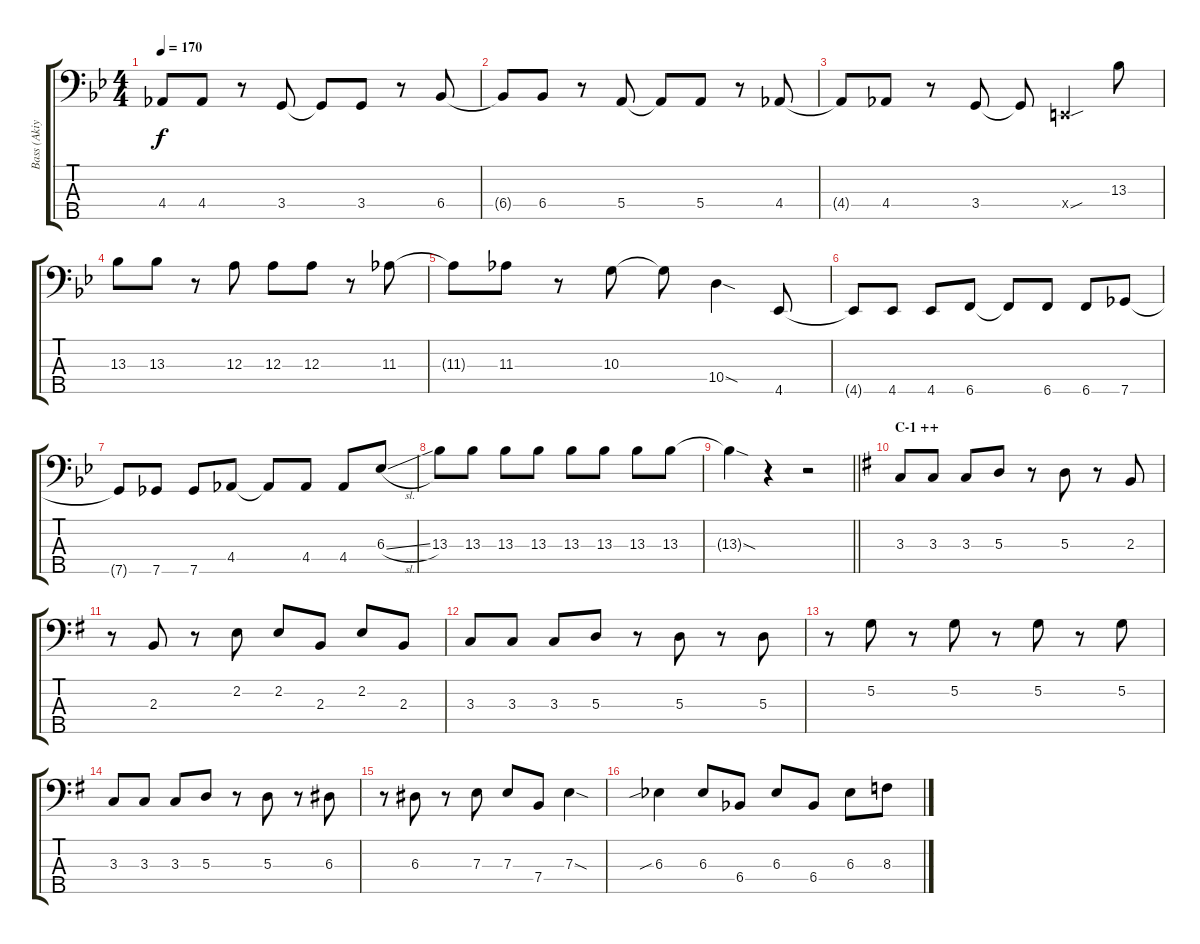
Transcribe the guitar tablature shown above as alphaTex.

\track ("Bass (Akiyama Mio)" "Bass (Akiy") {instrument electricbassfinger}
\staff {score tabs}
\tuning (G2 D2 A1 E1 B0) {hide}
\ts (4 4)
\tempo 170
\clef f4
\ks bb
4.4{t}.8{dy f} 4.4.8 r.8 3.4.8 3.4{t}.8 3.4.8 r.8 6.4.8 |
6.4{t}.8 6.4.8 r.8 5.4.8 5.4{t}.8 5.4.8 r.8 4.4.8 |
4.4{t}.8 4.4.8 r.8 3.4.8 3.4{t}.8 0.4{sou x}.4 13.3.8 |
13.3.8 13.3.8 r.8 12.3.8 12.3.8 12.3.8 r.8 11.3.8 |
11.3{t}.8 11.3.8 r.8 10.3.8 10.3{t}.8 10.4{sod}.4 4.5.8 |
4.5{t}.8 4.5.8 4.5.8 6.5.8 6.5{t}.8 6.5.8 6.5.8 7.5.8 |
7.5{t}.8 7.5.8 7.5.8 4.4.8 4.4{t}.8 4.4.8 4.4.8 6.3{sl}.8 |
13.3.8 13.3.8 13.3.8 13.3.8 13.3.8 13.3.8 13.3.8 13.3.8 |
\barLineRight lightlight
13.3{sod t}.4 r.4 r.2 |
\section ("" "C-1 ++")
\ks g
3.3.8 3.3.8 3.3.8 5.3.8 r.8 5.3.8 r.8 2.3.8 |
r.8 2.3.8 r.8 2.2.8 2.2.8 2.3.8 2.2.8 2.3.8 |
3.3.8 3.3.8 3.3.8 5.3.8 r.8 5.3.8 r.8 5.3.8 |
r.8 5.2.8 r.8 5.2.8 r.8 5.2.8 r.8 5.2.8 |
3.3.8 3.3.8 3.3.8 5.3.8 r.8 5.3.8 r.8 6.3.8 |
r.8 6.3.8 r.8 7.3.8 7.3.8 7.4.8 7.3{sod}.4 |
6.3{sib acc b}.4 6.3{acc b}.8 6.4{acc b}.8 6.3{acc b}.8 6.4{acc b}.8 6.3{acc b}.8 8.3.8
